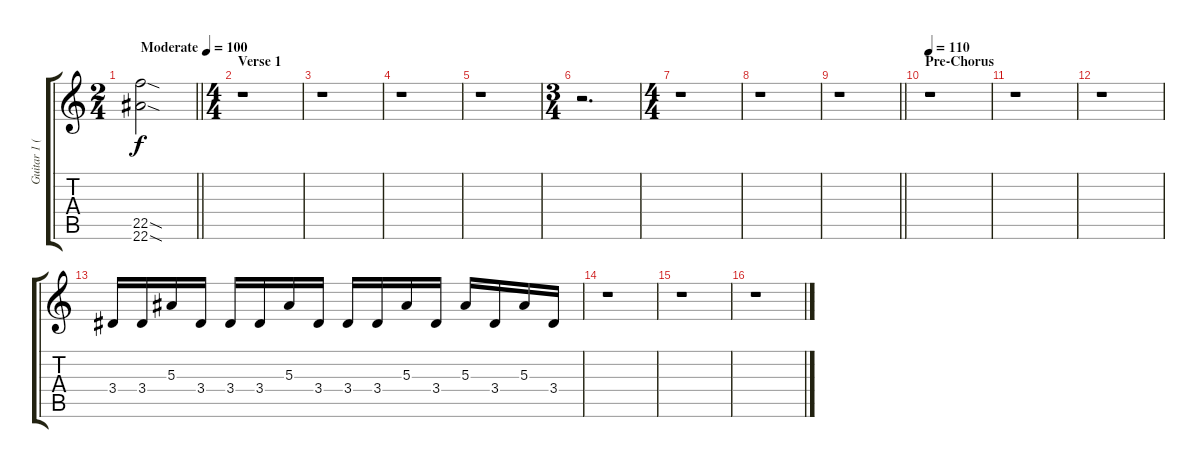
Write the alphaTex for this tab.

\track ("Guitar 1 (Lead) - Kevin Skaff" "Guitar 1 (") {instrument overdrivenguitar}
\staff {score tabs}
\tuning (D4 A3 F3 C3 G2 C2) {hide}
\ts (2 4)
\tempo (100 "Moderate")
\clef g2
\barLineRight lightlight
\ks c
(22.5{sod} 22.6{sod}).2{dy f instrument overdrivenguitar} |
\ts (4 4)
\section ("" "Verse 1")
r.1 |
r.1 |
r.1 |
r.1 |
\ts (3 4)
r.2{d} |
\ts (4 4)
r.1 |
r.1 |
\barLineRight lightlight
r.1 |
\section ("" "Pre-Chorus")
\tempo 110
r.1 |
r.1 |
r.1 |
3.4.16 3.4.16 5.3.16 3.4.16 3.4.16 3.4.16 5.3.16 3.4.16 3.4.16 3.4.16 5.3.16 3.4.16 5.3.16 3.4.16 5.3.16 3.4.16 |
r.1 |
r.1 |
r.1
